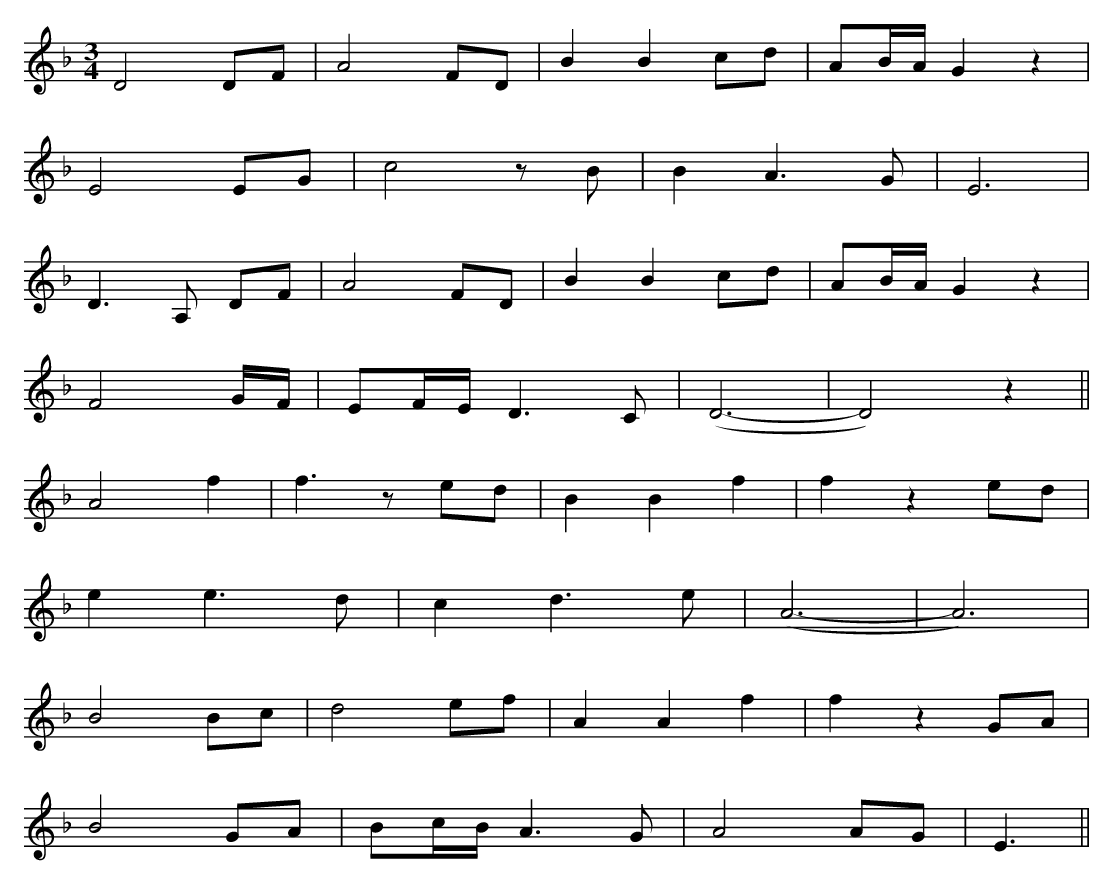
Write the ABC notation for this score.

X:1
M:3/4
K:Dmin
D4 DF|A4 FD|B2 B2 cd|AB/A/ G2 z2|
E4 EG|c4 zB|B2 A3 G|E6|
D3 A, DF|A4 FD|B2 B2 cd|AB/A/ G2 z2|
F4 G/F/|EF/E/ D3C|(D6|-D4)z2||
A4 f2|f3 z ed|B2 B2 f2|f2 z2 ed|
e2 e3 d|c2 d3 e|(A6|-A6)|
B4 Bc|d4 ef|A2 A2 f2|f2 z2 GA|
B4 GA|Bc/B/ A3G|A4 AG|E3||
